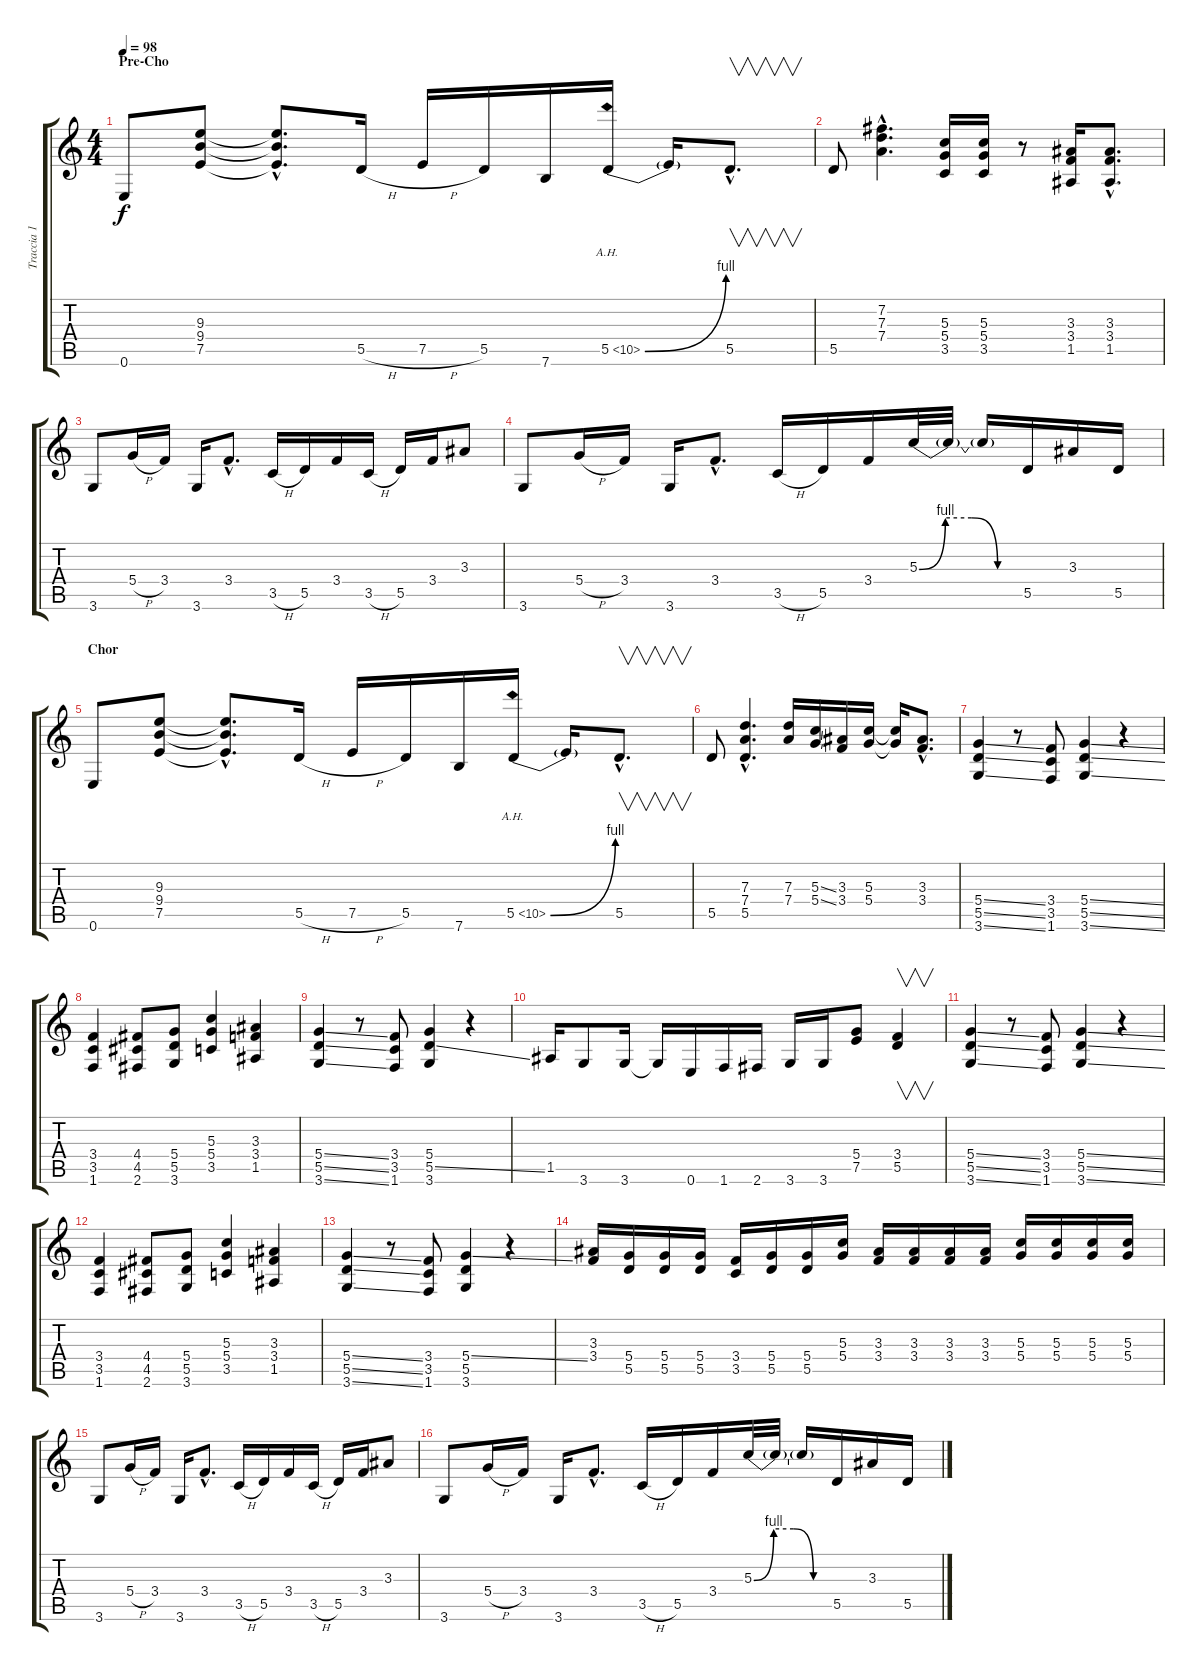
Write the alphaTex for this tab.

\track ("Traccia 1" "Traccia 1") {instrument overdrivenguitar}
\staff {score tabs}
\tuning (E4 B3 G3 D3 A2 E2) {hide}
\ts (4 4)
\section ("" "Pre-Cho")
\tempo 98
\clef g2
\ks c
0.6.8{dy f} (9.3 9.4 7.5).8 (9.3{hac t} 9.4{hac t} 7.5{hac t}).8{d} 5.5{h}.16 7.5{h}.16 5.5.16 7.6.16 5.5{be (bend 0 0 60 4) ah 5}.16 5.5{t}.16 5.5{hac}.8{v d} |
5.5.8 (7.2{hac} 7.3{hac} 7.4{hac}).4{d} (5.3 5.4 3.5).16 (5.3 5.4 3.5).16 r.8 (3.3 3.4 1.5).16 (3.3{hac} 3.4{hac} 1.5{hac}).8{d} |
3.6.8 5.4{h}.16 3.4.16 3.6.16 3.4{hac}.8{d} 3.5{h}.16 5.5.16 3.4.16 3.5{h}.16 5.5.16 3.4.16 3.3.8 |
3.6.8 5.4{h}.16 3.4.16 3.6.16 3.4{hac}.8{d} 3.5{h}.16 5.5.16 3.4.16 5.3{be (custom 0 0 15 4 30 4 45 0 60 0)}.32 5.3{t}.32 5.3{t}.16 5.5.16 3.3.16 5.5.16 |
\section ("" "Chor")
0.6.8 (9.3 9.4 7.5).8 (9.3{hac t} 9.4{hac t} 7.5{hac t}).8{d} 5.5{h}.16 7.5{h}.16 5.5.16 7.6.16 5.5{be (bend 0 0 60 4) ah 5}.16 5.5{t}.16 5.5{hac}.8{v d} |
5.5.8 (7.3{hac} 7.4{hac} 5.5{hac}).4{d} (7.3 7.4).16 (5.3{ss} 5.4{ss}).16 (3.3 3.4).16 (5.3 5.4).16 (5.3{t} 5.4{t}).16 (3.3{hac} 3.4{hac}).8{d} |
(5.4{ss} 5.5{ss} 3.6{ss}).4 r.8 (3.4 3.5 1.6).8 (5.4{ss} 5.5{ss} 3.6{ss}).4 r.4 |
(3.4 3.5 1.6).4 (4.4 4.5 2.6).8 (5.4 5.5 3.6).8 (5.3 5.4 3.5).4 (3.3 3.4 1.5).4 |
(5.4{ss} 5.5{ss} 3.6{ss}).4 r.8 (3.4 3.5 1.6).8 (5.4 5.5{ss} 3.6).4 r.4 |
1.5.16 3.6.8 3.6.16 3.6{t}.16 0.6.16 1.6.16 2.6.16 3.6.16 3.6.16 (5.4 7.5).8 (3.4 5.5).4{v} |
(5.4{ss} 5.5{ss} 3.6{ss}).4 r.8 (3.4 3.5 1.6).8 (5.4{ss} 5.5{ss} 3.6{ss}).4 r.4 |
(3.4 3.5 1.6).4 (4.4 4.5 2.6).8 (5.4 5.5 3.6).8 (5.3 5.4 3.5).4 (3.3 3.4 1.5).4 |
(5.4{ss} 5.5{ss} 3.6{ss}).4 r.8 (3.4 3.5 1.6).8 (5.4{ss} 5.5 3.6).4 r.4 |
(3.3 3.4).16 (5.4 5.5).16 (5.4 5.5).16 (5.4 5.5).16 (3.4 3.5).16 (5.4 5.5).16 (5.4 5.5).16 (5.3 5.4).16 (3.3 3.4).16 (3.3 3.4).16 (3.3 3.4).16 (3.3 3.4).16 (5.3 5.4).16 (5.3 5.4).16 (5.3 5.4).16 (5.3 5.4).16 |
3.6.8 5.4{h}.16 3.4.16 3.6.16 3.4{hac}.8{d} 3.5{h}.16 5.5.16 3.4.16 3.5{h}.16 5.5.16 3.4.16 3.3.8 |
3.6.8 5.4{h}.16 3.4.16 3.6.16 3.4{hac}.8{d} 3.5{h}.16 5.5.16 3.4.16 5.3{be (custom 0 0 15 4 30 4 45 0 60 0)}.32 5.3{t}.32 5.3{t}.16 5.5.16 3.3.16 5.5.16
